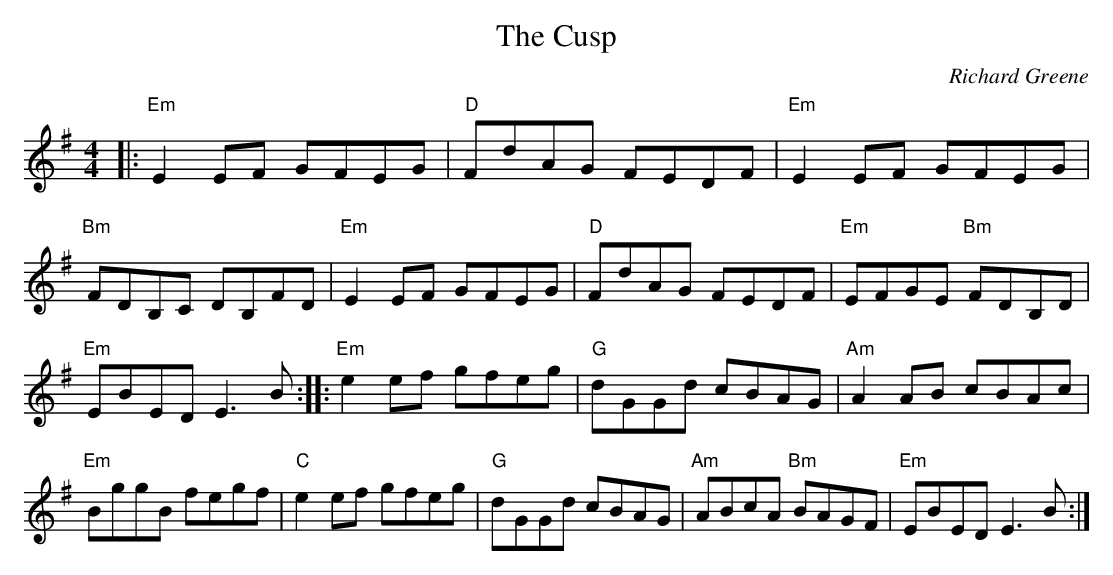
X:1
T:Cusp, The
C:Richard Greene
M:4/4
L:1/8
E:9
K:Em
|:"Em"E2 EF GFEG|"D"FdAG FEDF|"Em"E2 EF GFEG|"Bm"FDB,C DB,FD|\
"Em"E2 EF GFEG|"D"FdAG FEDF|"Em"EFGE "Bm"FDB,D|"Em"EBED E3 B::\
"Em"e2ef gfeg|"G"dGGd cBAG|"Am"A2 AB cBAc|"Em"BggB fegf|\
"C"e2 ef gfeg|"G"dGGd cBAG|"Am"ABcA "Bm"BAGF|"Em"EBED E3 B:|**
